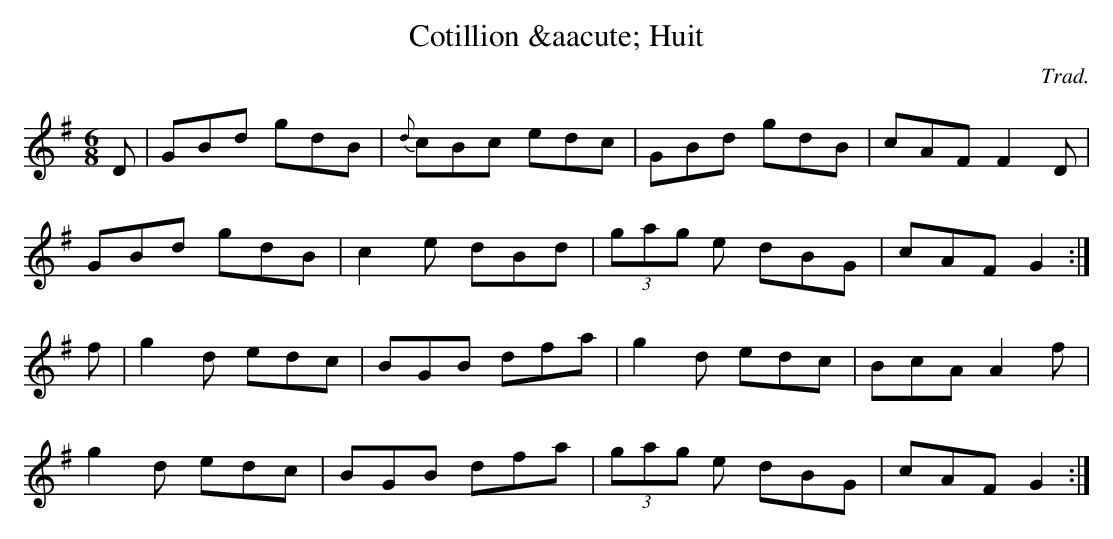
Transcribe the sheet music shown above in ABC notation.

X:1
T:Cotillion &aacute; Huit
M:6/8
L:1/8
C:Trad.
K:G
D|GBd gdB|{d}cBc edc|GBd gdB|cAF F2D|!
GBd gdB|c2 e dBd|(3gag e dBG|cAF G2:|!
f|g2 d edc|BGB dfa|g2 d edc|BcA A2 f|!
g2 d edc|BGB dfa|(3gag e dBG|cAF G2:|
